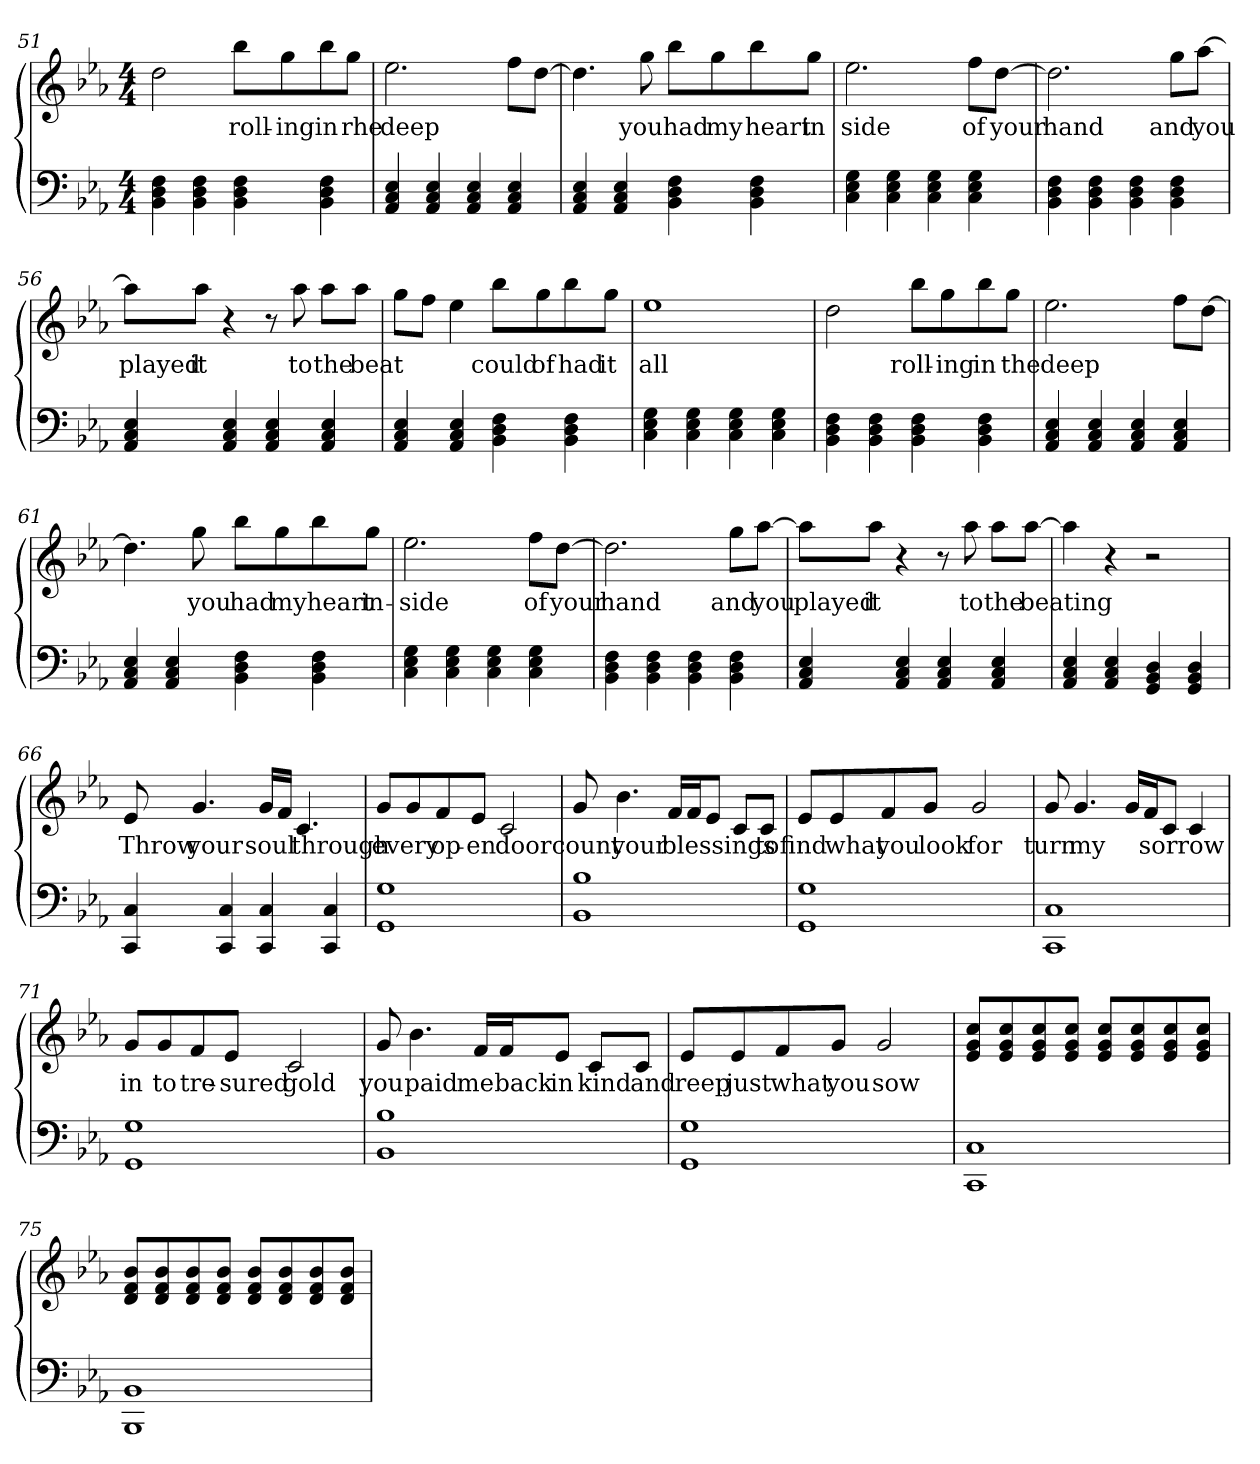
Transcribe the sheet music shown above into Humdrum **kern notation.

**kern	**kern	**text
*part1	*part1	*part1
*staff2	*staff1	*staff1
*clefF4	*clefG2	*
*k[b-e-a-]	*k[b-e-a-]	*
*M4/4	*M4/4	*
=51	=51	=51
4BB-\ 4D\ 4F\	2dd\	.
4BB-\ 4D\ 4F\	.	.
4BB-\ 4D\ 4F\	8bb-\L	roll-
.	8gg\	-ing
4BB-\ 4D\ 4F\	8bb-\	in
.	8gg\J	rhe
=52	=52	=52
4AA-/ 4C/ 4E-/	2.ee-\	deep
4AA-/ 4C/ 4E-/	.	.
4AA-/ 4C/ 4E-/	.	.
4AA-/ 4C/ 4E-/	8ff\L	.
.	[8dd\J	.
!!LO:LB:g=z
=53	=53	=53
4AA-/ 4C/ 4E-/	4.dd\]	.
4AA-/ 4C/ 4E-/	.	.
.	8gg\	you
4BB-\ 4D\ 4F\	8bb-\L	had
.	8gg\	my
4BB-\ 4D\ 4F\	8bb-\	heart
.	8gg\J	in
=54	=54	=54
4C\ 4E-\ 4G\	2.ee-\	side
4C\ 4E-\ 4G\	.	.
4C\ 4E-\ 4G\	.	.
4C\ 4E-\ 4G\	8ff\L	of
.	[8dd\J	your
=55	=55	=55
4BB-\ 4D\ 4F\	2.dd\]	hand
4BB-\ 4D\ 4F\	.	.
4BB-\ 4D\ 4F\	.	.
4BB-\ 4D\ 4F\	8gg\L	and
.	[8aa-\J	you
=56	=56	=56
4AA-/ 4C/ 4E-/	8aa-\L]	played
.	8aa-\J	it
4AA-/ 4C/ 4E-/	4r	.
4AA-/ 4C/ 4E-/	8r	.
.	8aa-\	to
4AA-/ 4C/ 4E-/	8aa-\L	the
.	8aa-\J	beat
!!LO:LB:g=z
=57	=57	=57
4AA-/ 4C/ 4E-/	8gg\L	.
.	8ff\J	.
4AA-/ 4C/ 4E-/	4ee-\	.
4BB-\ 4D\ 4F\	8bb-\L	could
.	8gg\	of
4BB-\ 4D\ 4F\	8bb-\	had
.	8gg\J	it
=58	=58	=58
4C\ 4E-\ 4G\	1ee-	all
4C\ 4E-\ 4G\	.	.
4C\ 4E-\ 4G\	.	.
4C\ 4E-\ 4G\	.	.
=59	=59	=59
4BB-\ 4D\ 4F\	2dd\	.
4BB-\ 4D\ 4F\	.	.
4BB-\ 4D\ 4F\	8bb-\L	roll-
.	8gg\	-ing
4BB-\ 4D\ 4F\	8bb-\	in
.	8gg\J	the
=60	=60	=60
4AA-/ 4C/ 4E-/	2.ee-\	deep
4AA-/ 4C/ 4E-/	.	.
4AA-/ 4C/ 4E-/	.	.
4AA-/ 4C/ 4E-/	8ff\L	.
.	[8dd\J	.
!!LO:LB:g=z
=61	=61	=61
4AA-/ 4C/ 4E-/	4.dd\]	.
4AA-/ 4C/ 4E-/	.	.
.	8gg\	you
4BB-\ 4D\ 4F\	8bb-\L	had
.	8gg\	my
4BB-\ 4D\ 4F\	8bb-\	heart
.	8gg\J	in-
=62	=62	=62
4C\ 4E-\ 4G\	2.ee-\	-side
4C\ 4E-\ 4G\	.	.
4C\ 4E-\ 4G\	.	.
4C\ 4E-\ 4G\	8ff\L	of
.	[8dd\J	your
=63	=63	=63
4BB-\ 4D\ 4F\	2.dd\]	hand
4BB-\ 4D\ 4F\	.	.
4BB-\ 4D\ 4F\	.	.
4BB-\ 4D\ 4F\	8gg\L	and
.	[8aa-\J	you
=64	=64	=64
4AA-/ 4C/ 4E-/	8aa-\L]	played
.	8aa-\J	it
4AA-/ 4C/ 4E-/	4r	.
4AA-/ 4C/ 4E-/	8r	.
.	8aa-\	to
4AA-/ 4C/ 4E-/	8aa-\L	the
.	[8aa-\J	beating
!!LO:LB:g=z
=65	=65	=65
4AA-/ 4C/ 4E-/	4aa-\]	.
4AA-/ 4C/ 4E-/	4r	.
4GG/ 4BB-/ 4D/	2r	.
4GG/ 4BB-/ 4D/	.	.
=66	=66	=66
4CC/ 4C/	8e-/	Throw
.	4.g/	your
4CC/ 4C/	.	.
4CC/ 4C/	16g/LL	soul
.	16f/JJ	.
.	4.c/	through
4CC/ 4C/	.	.
=67	=67	=67
1GG 1G	8g/L	-every
.	8g/	.
.	8f/	op-
.	8e-/J	-en
.	2c/	door
=68	=68	=68
1BB- 1B-	8g/	count
.	4.b-\	your
.	16f/LL	blessings
.	16f/J	.
.	8e-/J	.
.	8c/L	.
.	8c/J	to
!!LO:PB:g=z
=69	=69	=69
1GG 1G	8e-/L	find
.	8e-/	what
.	8f/	you
.	8g/J	look
.	2g/	for
=70	=70	=70
1CC 1C	8g/	turn
.	4.g/	my
.	16g/LL	.
.	16f/J	sorrow
.	8c/J	.
.	4c/	.
=71	=71	=71
1GG 1G	8g/L	in
.	8g/	to
.	8f/	tre-
.	8e-/J	-sured
.	2c/	gold
!!LO:LB:g=z
=72	=72	=72
1BB- 1B-	8g/	you
.	4.b-\	paid
.	16f/LL	me
.	16f/J	back
.	8e-/J	in
.	8c/L	kind
.	8c/J	and
=73	=73	=73
1GG 1G	8e-/L	reep
.	8e-/	just
.	8f/	what
.	8g/J	you
.	2g/	sow
=74	=74	=74
1CC 1C	8e-/ 8g/ 8cc/L	.
.	8e-/ 8g/ 8cc/	.
.	8e-/ 8g/ 8cc/	.
.	8e-/ 8g/ 8cc/J	.
.	8e-/ 8g/ 8cc/L	.
.	8e-/ 8g/ 8cc/	.
.	8e-/ 8g/ 8cc/	.
.	8e-/ 8g/ 8cc/J	.
!!LO:LB:g=z
=75	=75	=75
1BBB- 1BB-	8d/ 8f/ 8b-/L	.
.	8d/ 8f/ 8b-/	.
.	8d/ 8f/ 8b-/	.
.	8d/ 8f/ 8b-/J	.
.	8d/ 8f/ 8b-/L	.
.	8d/ 8f/ 8b-/	.
.	8d/ 8f/ 8b-/	.
.	8d/ 8f/ 8b-/J	.
=	=	=
*-	*-	*-
